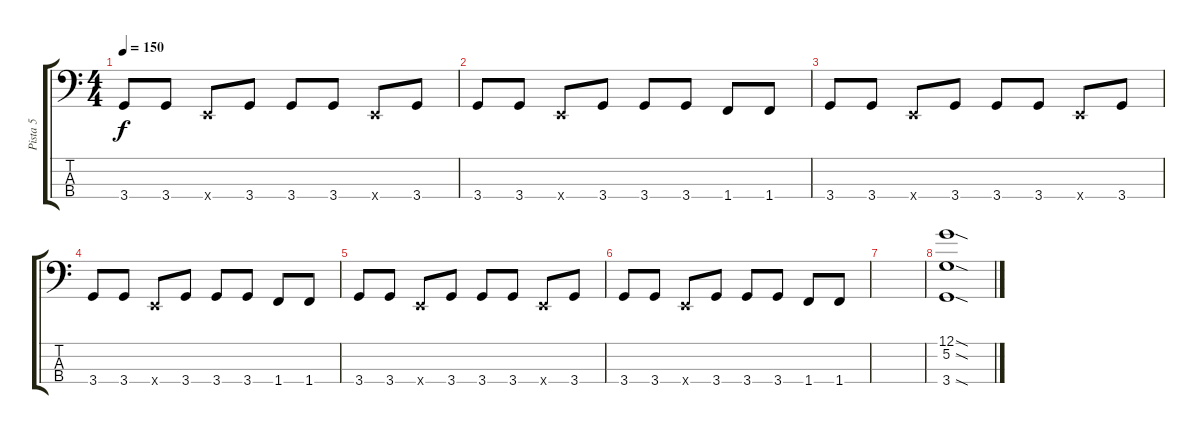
\track ("Pista 5" "Pista 5") {instrument electricbassfinger}
\staff {score tabs}
\tuning (G2 D2 A1 E1) {hide}
\ts (4 4)
\tempo 150
\clef f4
\ks c
3.4.8{dy f} 3.4.8 0.4{x}.8 3.4.8 3.4.8 3.4.8 0.4{x}.8 3.4.8 |
3.4.8 3.4.8 0.4{x}.8 3.4.8 3.4.8 3.4.8 1.4.8 1.4.8 |
3.4.8 3.4.8 0.4{x}.8 3.4.8 3.4.8 3.4.8 0.4{x}.8 3.4.8 |
3.4.8 3.4.8 0.4{x}.8 3.4.8 3.4.8 3.4.8 1.4.8 1.4.8 |
3.4.8 3.4.8 0.4{x}.8 3.4.8 3.4.8 3.4.8 0.4{x}.8 3.4.8 |
3.4.8 3.4.8 0.4{x}.8 3.4.8 3.4.8 3.4.8 1.4.8 1.4.8 |
|
(12.1{sod} 5.2{sod} 3.4{sod}).1
